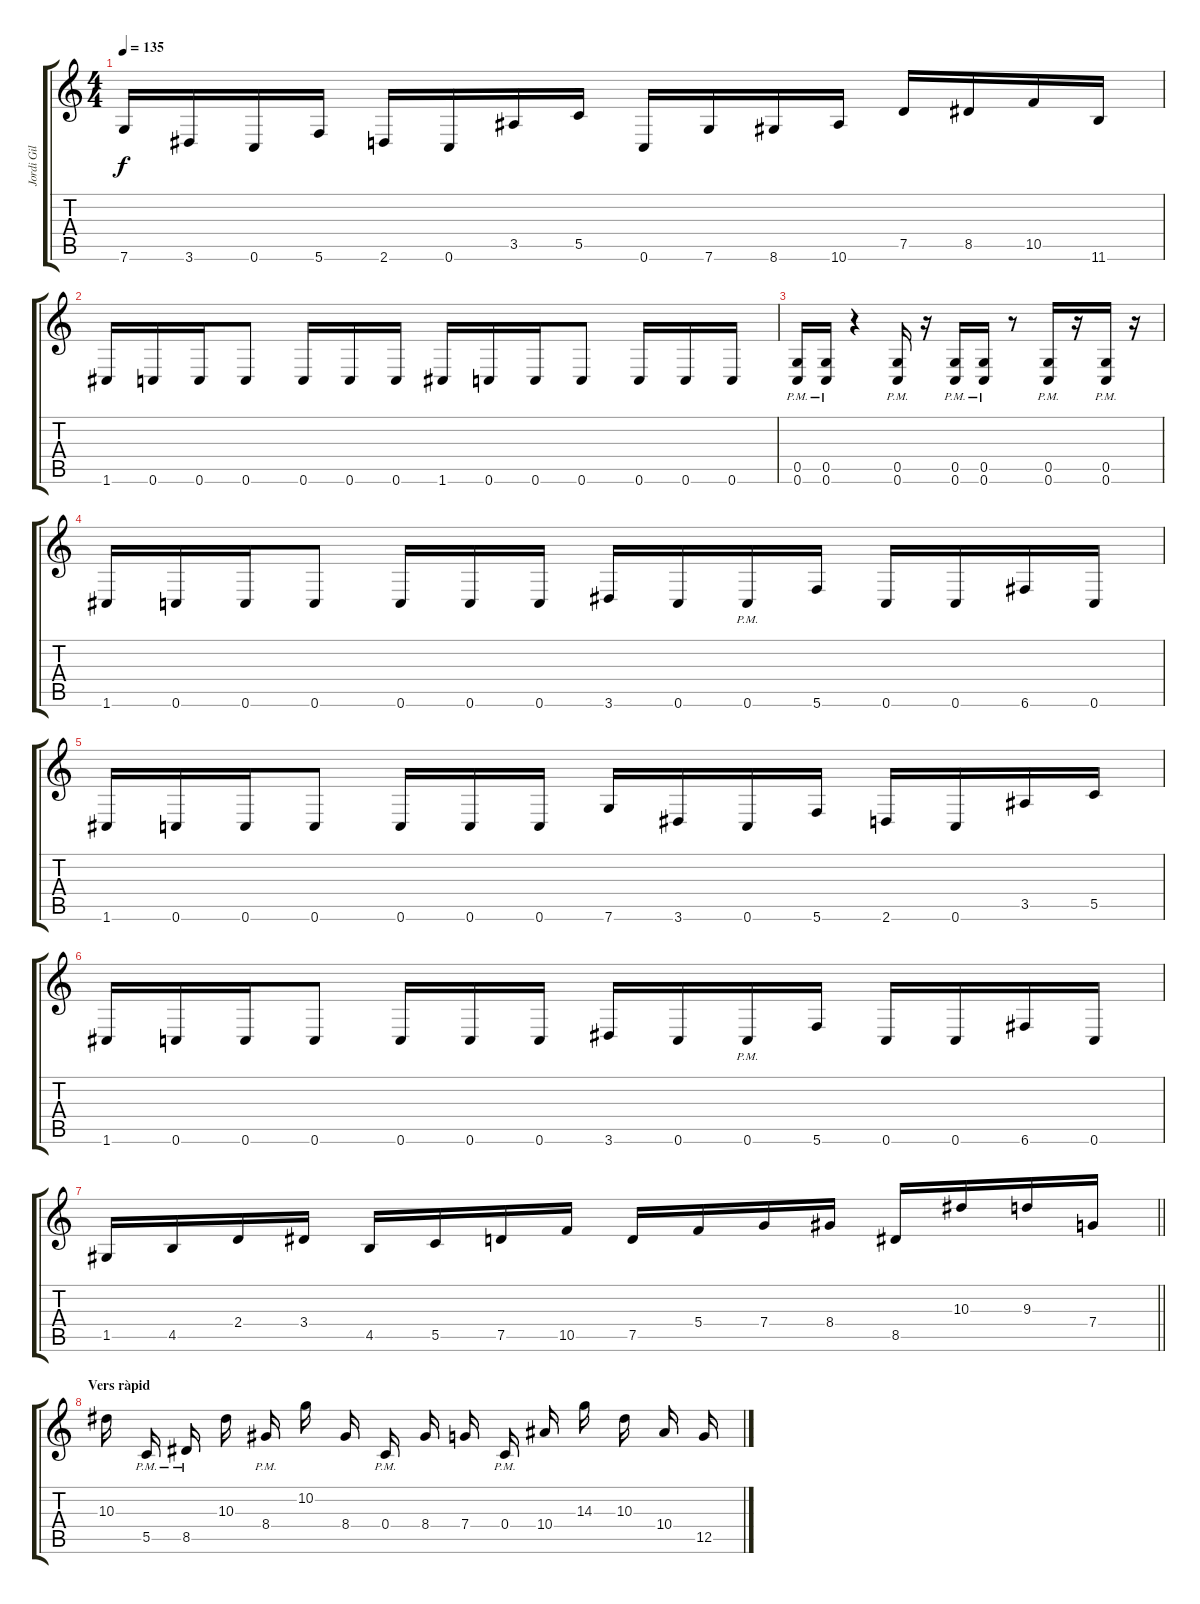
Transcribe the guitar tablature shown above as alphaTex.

\track ("Jordi Gil" "Jordi Gil") {instrument overdrivenguitar}
\staff {score tabs}
\tuning (D4 A3 F3 C3 G2 C2) {hide}
\ts (4 4)
\tempo 135
\clef g2
\ks c
7.6.16{dy f} 3.6.16 0.6.16 5.6.16 2.6.16 0.6.16 3.5.16 5.5.16 0.6.16 7.6.16 8.6.16 10.6.16 7.5.16 8.5.16 10.5.16 11.6.16 |
1.6.16 0.6.16 0.6.16 0.6.8 0.6.16 0.6.16 0.6.16 1.6.16 0.6.16 0.6.16 0.6.8 0.6.16 0.6.16 0.6.16 |
(0.5{pm} 0.6{pm}).16 (0.5{pm} 0.6{pm}).16 r.4 (0.5{pm} 0.6{pm}).16 r.16 (0.5{pm} 0.6{pm}).16 (0.5{pm} 0.6{pm}).16 r.8 (0.5{pm} 0.6{pm}).16 r.16 (0.5{pm} 0.6{pm}).16 r.16 |
1.6.16 0.6.16 0.6.16 0.6.8 0.6.16 0.6.16 0.6.16 3.6.16 0.6.16 0.6{pm}.16 5.6.16 0.6.16 0.6.16 6.6.16 0.6.16 |
1.6.16 0.6.16 0.6.16 0.6.8 0.6.16 0.6.16 0.6.16 7.6.16 3.6.16 0.6.16 5.6.16 2.6.16 0.6.16 3.5.16 5.5.16 |
1.6.16 0.6.16 0.6.16 0.6.8 0.6.16 0.6.16 0.6.16 3.6.16 0.6.16 0.6{pm}.16 5.6.16 0.6.16 0.6.16 6.6.16 0.6.16 |
\barLineRight lightlight
1.5.16 4.5.16 2.4.16 3.4.16 4.5.16 5.5.16 7.5.16 10.5.16 7.5.16 5.4.16 7.4.16 8.4.16 8.5.16 10.3.16 9.3.16 7.4.16 |
\section ("" "Vers ràpid")
10.3.16{volume 16 balance 7 beam split} 5.5{pm}.16{beam split} 8.5{pm}.16{beam split} 10.3.16 8.4{pm}.16{beam split} 10.2.16{beam split} 8.4.16{beam split} 0.4{pm}.16 8.4.16{beam split} 7.4.16{beam split} 0.4{pm}.16{beam split} 10.4.16 14.3.16{beam split} 10.3.16{beam split} 10.4.16{beam split} 12.5.16
